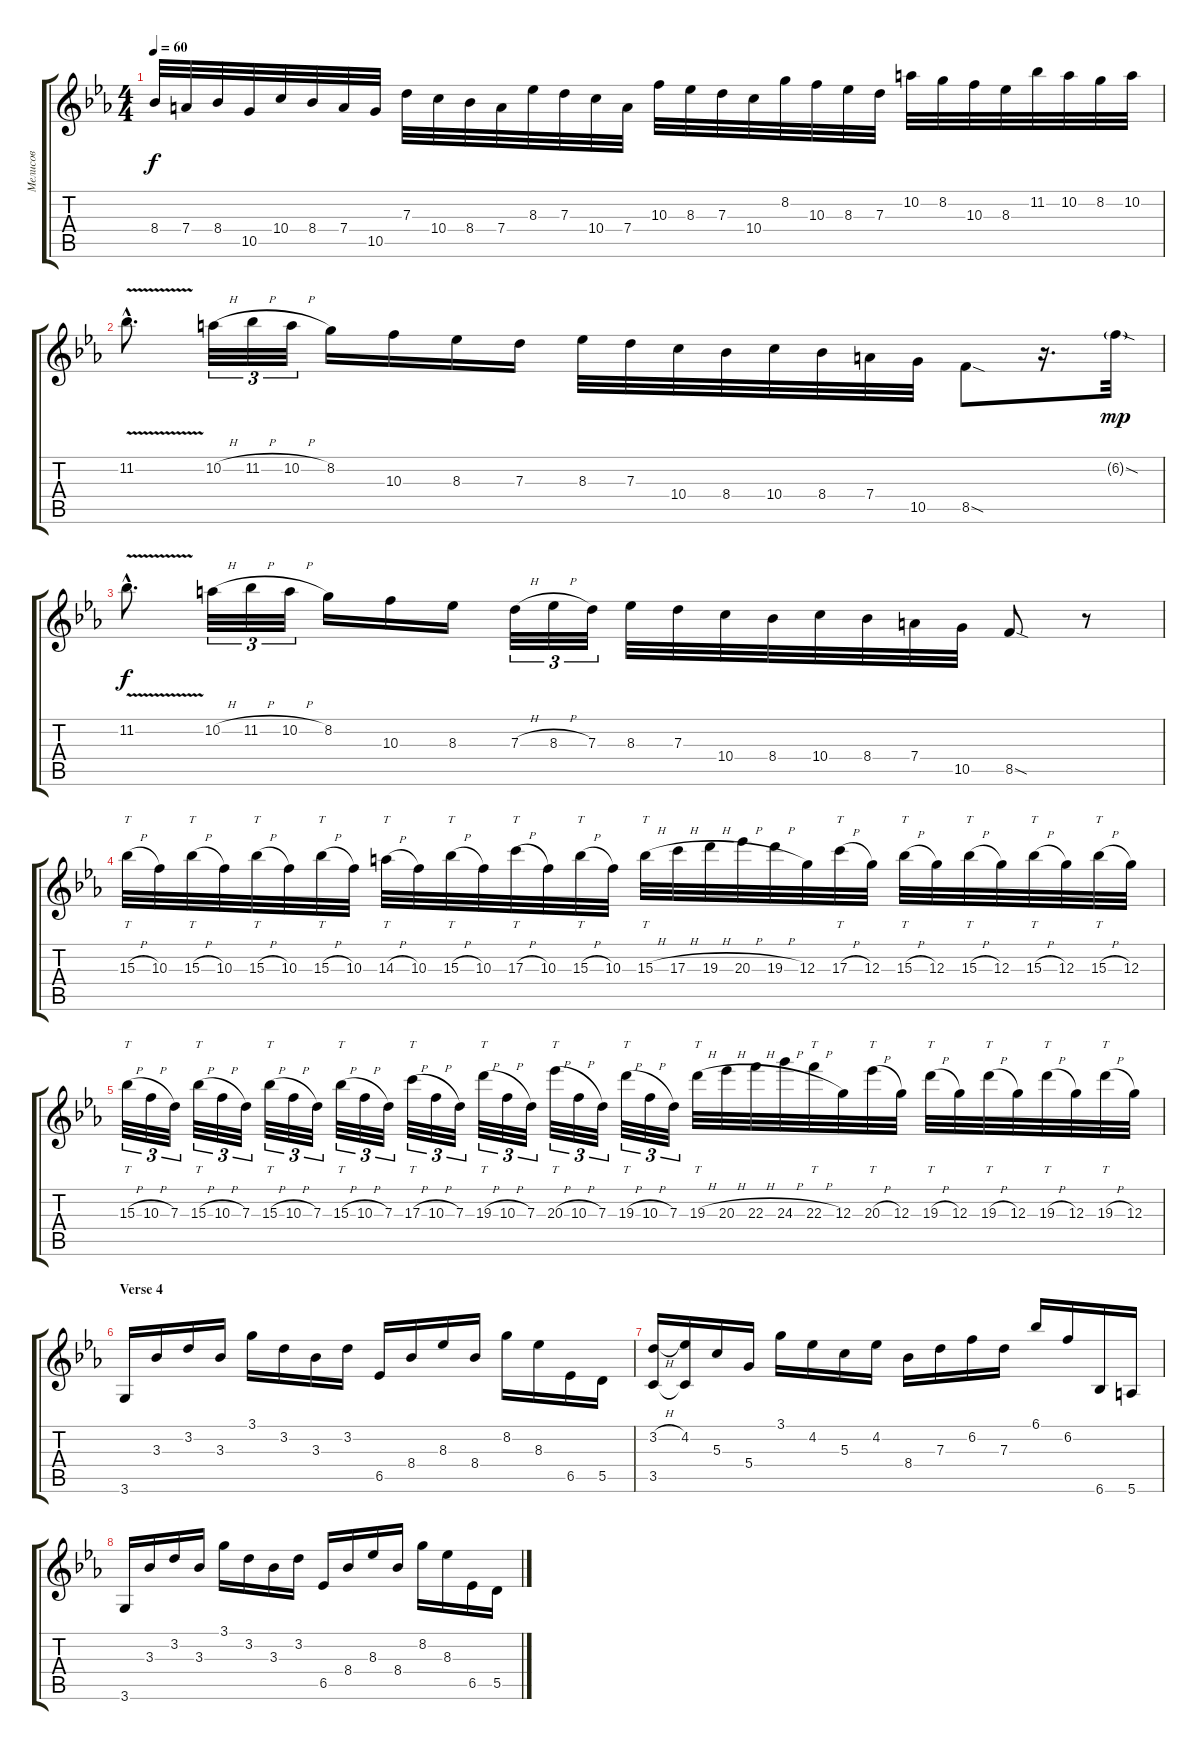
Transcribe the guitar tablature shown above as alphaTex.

\track ("Мелисов" "Мелисов") {instrument acousticguitarnylon}
\staff {score tabs}
\tuning (E4 B3 G3 D3 A2 E2) {hide}
\ts (4 4)
\tempo 60
\clef g2
\ks eb
8.4.32{dy f} 7.4.32 8.4.32 10.5.32 10.4.32 8.4.32 7.4.32 10.5.32 7.3.32 10.4.32 8.4.32 7.4.32 8.3.32 7.3.32 10.4.32 7.4.32 10.3.32 8.3.32 7.3.32 10.4.32 8.2.32 10.3.32 8.3.32 7.3.32 10.2.32 8.2.32 10.3.32 8.3.32 11.2.32 10.2.32 8.2.32 10.2.32 |
11.2{v hac}.8{d} 10.2{h}.32{tu (3 2)} 11.2{h}.32{tu (3 2)} 10.2{h}.32{tu (3 2)} 8.2.16 10.3.16 8.3.16 7.3.16 8.3.32 7.3.32 10.4.32 8.4.32 10.4.32 8.4.32 7.4.32 10.5.32 8.5{sod}.8 r.16{d} 6.2{sod g}.32{dy mp} |
11.2{v hac}.8{d dy f} 10.2{h}.32{tu (3 2)} 11.2{h}.32{tu (3 2)} 10.2{h}.32{tu (3 2)} 8.2.16 10.3.16 8.3.16 7.3{h}.32{tu (3 2)} 8.3{h}.32{tu (3 2)} 7.3.32{tu (3 2)} 8.3.32 7.3.32 10.4.32 8.4.32 10.4.32 8.4.32 7.4.32 10.5.32 8.5{sod}.8 r.8 |
15.3{h}.32{tt} 10.3.32 15.3{h}.32{tt} 10.3.32 15.3{h}.32{tt} 10.3.32 15.3{h}.32{tt} 10.3.32 14.3{h}.32{tt} 10.3.32 15.3{h}.32{tt} 10.3.32 17.3{h}.32{tt} 10.3.32 15.3{h}.32{tt} 10.3.32 15.3{h}.32{tt} 17.3{h}.32 19.3{h}.32 20.3{h}.32 19.3{h}.32 12.3.32 17.3{h}.32{tt} 12.3.32 15.3{h}.32{tt} 12.3.32 15.3{h}.32{tt} 12.3.32 15.3{h}.32{tt} 12.3.32 15.3{h}.32{tt} 12.3.32 |
15.3{h}.32{tt tu (3 2)} 10.3{h}.32{tu (3 2)} 7.3.32{tu (3 2)} 15.3{h}.32{tt tu (3 2)} 10.3{h}.32{tu (3 2)} 7.3.32{tu (3 2)} 15.3{h}.32{tt tu (3 2)} 10.3{h}.32{tu (3 2)} 7.3.32{tu (3 2)} 15.3{h}.32{tt tu (3 2)} 10.3{h}.32{tu (3 2)} 7.3.32{tu (3 2)} 17.3{h}.32{tt tu (3 2)} 10.3{h}.32{tu (3 2)} 7.3.32{tu (3 2)} 19.3{h}.32{tt tu (3 2)} 10.3{h}.32{tu (3 2)} 7.3.32{tu (3 2)} 20.3{h}.32{tt tu (3 2)} 10.3{h}.32{tu (3 2)} 7.3.32{tu (3 2)} 19.3{h}.32{tt tu (3 2)} 10.3{h}.32{tu (3 2)} 7.3.32{tu (3 2)} 19.3{h}.32{tt} 20.3{h}.32 22.3{h}.32 24.3{h}.32 22.3{h}.32{tt} 12.3.32 20.3{h}.32{tt} 12.3.32 19.3{h}.32{tt} 12.3.32 19.3{h}.32{tt} 12.3.32 19.3{h}.32{tt} 12.3.32 19.3{h}.32{tt} 12.3.32 |
\section ("" "Verse 4")
3.6.16{instrument acousticguitarnylon} 3.3.16 3.2.16 3.3.16 3.1.16 3.2.16 3.3.16 3.2.16 6.5.16 8.4.16 8.3.16 8.4.16 8.2.16 8.3.16 6.5.16 5.5.16 |
(3.2{h} 3.5).16 (4.2 3.5{t}).16 5.3.16 5.4.16 3.1.16 4.2.16 5.3.16 4.2.16 8.4.16 7.3.16 6.2.16 7.3.16 6.1.16 6.2.16 6.6.16 5.6.16 |
3.6.16 3.3.16 3.2.16 3.3.16 3.1.16 3.2.16 3.3.16 3.2.16 6.5.16 8.4.16 8.3.16 8.4.16 8.2.16 8.3.16 6.5.16 5.5.16
